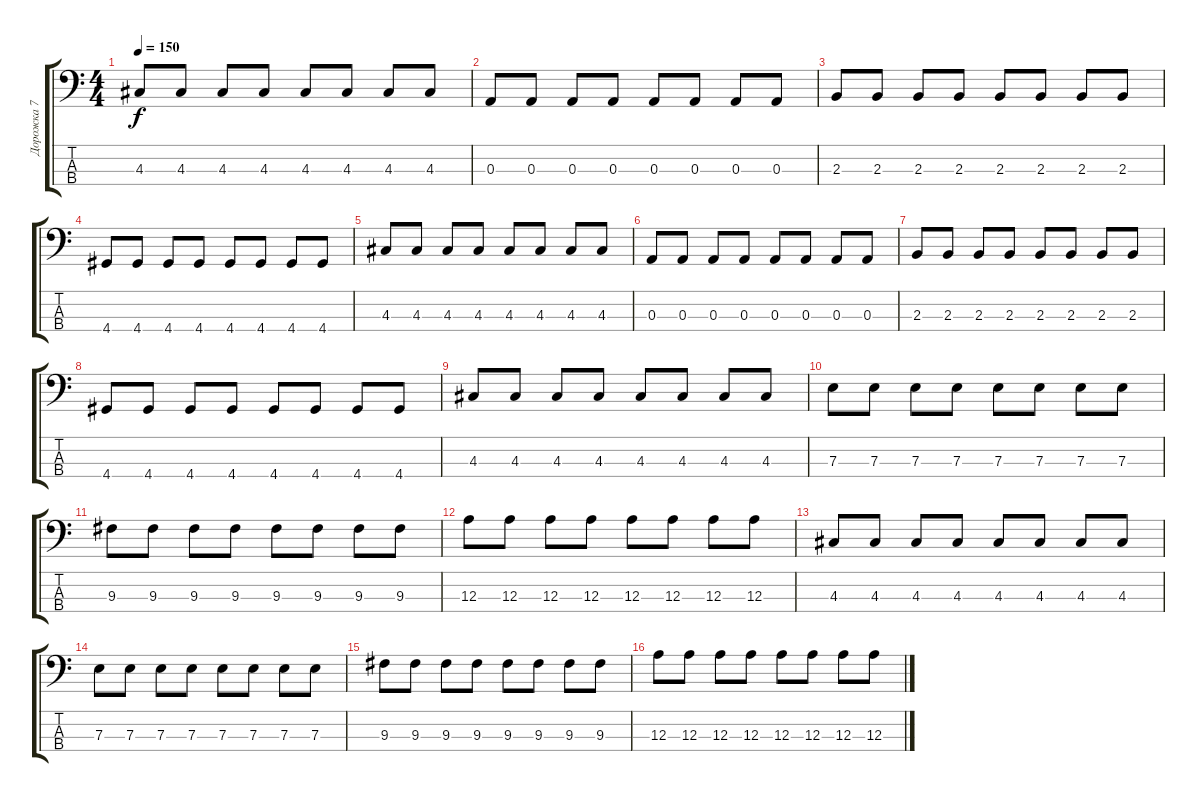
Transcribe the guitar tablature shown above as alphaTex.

\track ("Дорожка 7" "Дорожка 7") {instrument electricbasspick}
\staff {score tabs}
\tuning (G2 D2 A1 E1) {hide}
\ts (4 4)
\tempo 150
\clef f4
\ks c
4.3.8{dy f} 4.3.8 4.3.8 4.3.8 4.3.8 4.3.8 4.3.8 4.3.8 |
0.3.8 0.3.8 0.3.8 0.3.8 0.3.8 0.3.8 0.3.8 0.3.8 |
2.3.8 2.3.8 2.3.8 2.3.8 2.3.8 2.3.8 2.3.8 2.3.8 |
4.4.8 4.4.8 4.4.8 4.4.8 4.4.8 4.4.8 4.4.8 4.4.8 |
4.3.8 4.3.8 4.3.8 4.3.8 4.3.8 4.3.8 4.3.8 4.3.8 |
0.3.8 0.3.8 0.3.8 0.3.8 0.3.8 0.3.8 0.3.8 0.3.8 |
2.3.8 2.3.8 2.3.8 2.3.8 2.3.8 2.3.8 2.3.8 2.3.8 |
4.4.8 4.4.8 4.4.8 4.4.8 4.4.8 4.4.8 4.4.8 4.4.8 |
4.3.8 4.3.8 4.3.8 4.3.8 4.3.8 4.3.8 4.3.8 4.3.8 |
7.3.8 7.3.8 7.3.8 7.3.8 7.3.8 7.3.8 7.3.8 7.3.8 |
9.3.8 9.3.8 9.3.8 9.3.8 9.3.8 9.3.8 9.3.8 9.3.8 |
12.3.8 12.3.8 12.3.8 12.3.8 12.3.8 12.3.8 12.3.8 12.3.8 |
4.3.8 4.3.8 4.3.8 4.3.8 4.3.8 4.3.8 4.3.8 4.3.8 |
7.3.8 7.3.8 7.3.8 7.3.8 7.3.8 7.3.8 7.3.8 7.3.8 |
9.3.8 9.3.8 9.3.8 9.3.8 9.3.8 9.3.8 9.3.8 9.3.8 |
12.3.8 12.3.8 12.3.8 12.3.8 12.3.8 12.3.8 12.3.8 12.3.8
